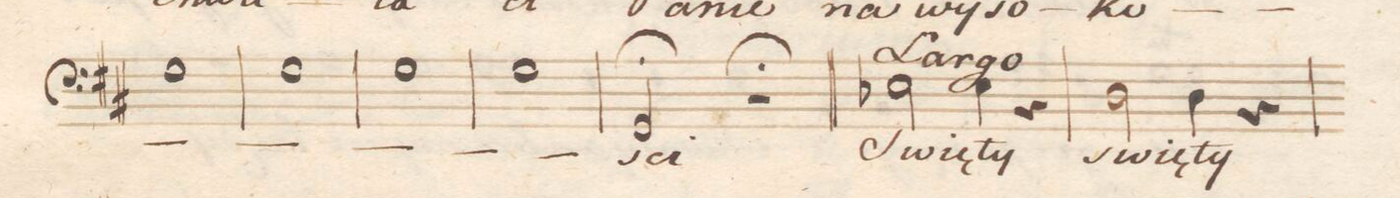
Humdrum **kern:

**kern	**text	**dynam
*I"Basso.	*	*
*clefF4	*	*
*k[f#c#]	*	*
*met(c|)	*	*
*M2/2	*	*
1G\	.	.
=89	=89	=89
1G\	.	.
=90	=90	=90
1G\	.	.
=91	=91	=91
1G\	.	.
=92	=92	=92
2GG/;	-sci	.
2r;	.	.
=93||	=93||	=93||
2E-X\	Swię-	.
4E-\	-ty	.
4r	.	.
=94	=94	=94
2D\	swię-	.
4D\	-ty	.
4r	.	.
=95	=95	=95
*-	*-	*-
